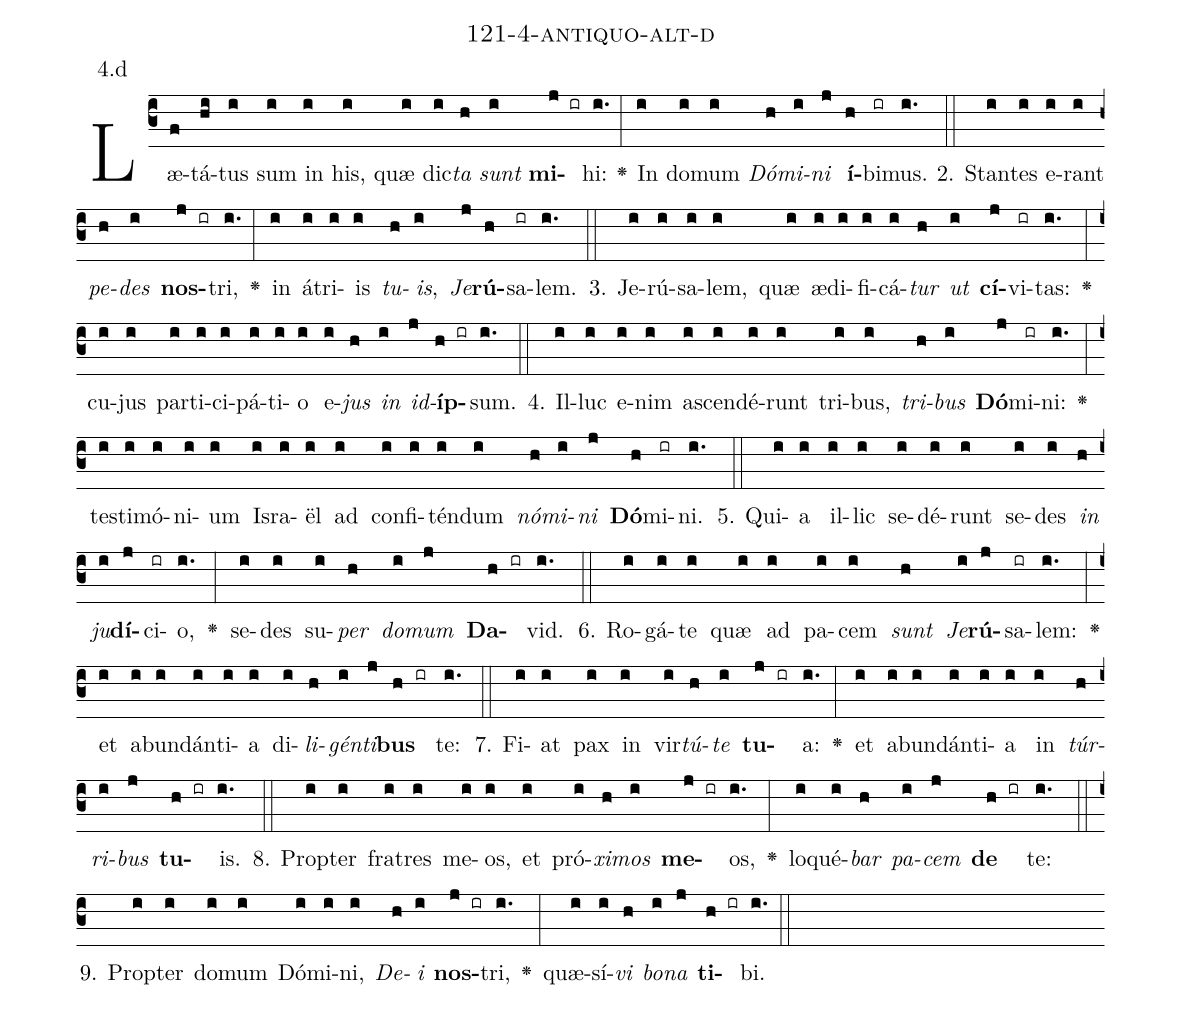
name: 121-4-antiquo-alt-d;
annotation: 4.d;
%%
(c3)Læ(f)tá(hi)tus(i) sum(i) in(i) his,(i) quæ(i) dic(i)<i>ta</i>(h) <i>sunt</i>(i) <b>mi</b>(j ir)hi:(i.) <v>\greheightstar</v>(:) In(i) do(i)mum(i) <i>Dó</i>(h)<i>mi</i>(i)<i>ni</i>(j) <b>í</b>(h)bi(ir)mus.(i.) (::)
2. Stan(i)tes(i) e(i)rant(i) <i>pe</i>(h)<i>des</i>(i) <b>nos</b>(j ir)tri,(i.) <v>\greheightstar</v>(:) in(i) á(i)tri(i)is(i) <i>tu</i>(h)<i>is</i>,(i) <i>Je</i>(j)<b>rú</b>(h)sa(ir)lem.(i.) (::)
3. Je(i)rú(i)sa(i)lem,(i) quæ(i) æ(i)di(i)fi(i)cá(i)<i>tur</i>(h) <i>ut</i>(i) <b>cí</b>(j)vi(ir)tas:(i.) <v>\greheightstar</v>(:) cu(i)jus(i) par(i)ti(i)ci(i)pá(i)ti(i)o(i) e(i)<i>jus</i>(h) <i>in</i>(i) <i>id</i>(j)<b>íp</b>(h ir)sum.(i.) (::)
4. Il(i)luc(i) e(i)nim(i) a(i)scen(i)dé(i)runt(i) tri(i)bus,(i) <i>tri</i>(h)<i>bus</i>(i) <b>Dó</b>(j)mi(ir)ni:(i.) <v>\greheightstar</v>(:) tes(i)ti(i)mó(i)ni(i)um(i) Is(i)ra(i)ël(i) ad(i) con(i)fi(i)tén(i)dum(i) <i>nó</i>(h)<i>mi</i>(i)<i>ni</i>(j) <b>Dó</b>(h)mi(ir)ni.(i.) (::)
5. Qui(i)a(i) il(i)lic(i) se(i)dé(i)runt(i) se(i)des(i) <i>in</i>(h) <i>ju</i>(i)<b>dí</b>(j)ci(ir)o,(i.) <v>\greheightstar</v>(:) se(i)des(i) su(i)<i>per</i>(h) <i>do</i>(i)<i>mum</i>(j) <b>Da</b>(h ir)vid.(i.) (::)
6. Ro(i)gá(i)te(i) quæ(i) ad(i) pa(i)cem(i) <i>sunt</i>(h) <i>Je</i>(i)<b>rú</b>(j)sa(ir)lem:(i.) <v>\greheightstar</v>(:) et(i) ab(i)un(i)dán(i)ti(i)a(i) di(i)<i>li</i>(h)<i>gén</i>(i)<i>ti</i>(j)<b>bus</b>(h ir) te:(i.) (::)
7. Fi(i)at(i) pax(i) in(i) vir(i)<i>tú</i>(h)<i>te</i>(i) <b>tu</b>(j ir)a:(i.) <v>\greheightstar</v>(:) et(i) ab(i)un(i)dán(i)ti(i)a(i) in(i) <i>túr</i>(h)<i>ri</i>(i)<i>bus</i>(j) <b>tu</b>(h ir)is.(i.) (::)
8. Prop(i)ter(i) fra(i)tres(i) me(i)os,(i) et(i) pró(i)<i>xi</i>(h)<i>mos</i>(i) <b>me</b>(j ir)os,(i.) <v>\greheightstar</v>(:) lo(i)qué(i)<i>bar</i>(h) <i>pa</i>(i)<i>cem</i>(j) <b>de</b>(h ir) te:(i.) (::)
9. Prop(i)ter(i) do(i)mum(i) Dó(i)mi(i)ni,(i) <i>De</i>(h)<i>i</i>(i) <b>nos</b>(j ir)tri,(i.) <v>\greheightstar</v>(:) quæ(i)sí(i)<i>vi</i>(h) <i>bo</i>(i)<i>na</i>(j) <b>ti</b>(h ir)bi.(i.) (::)
